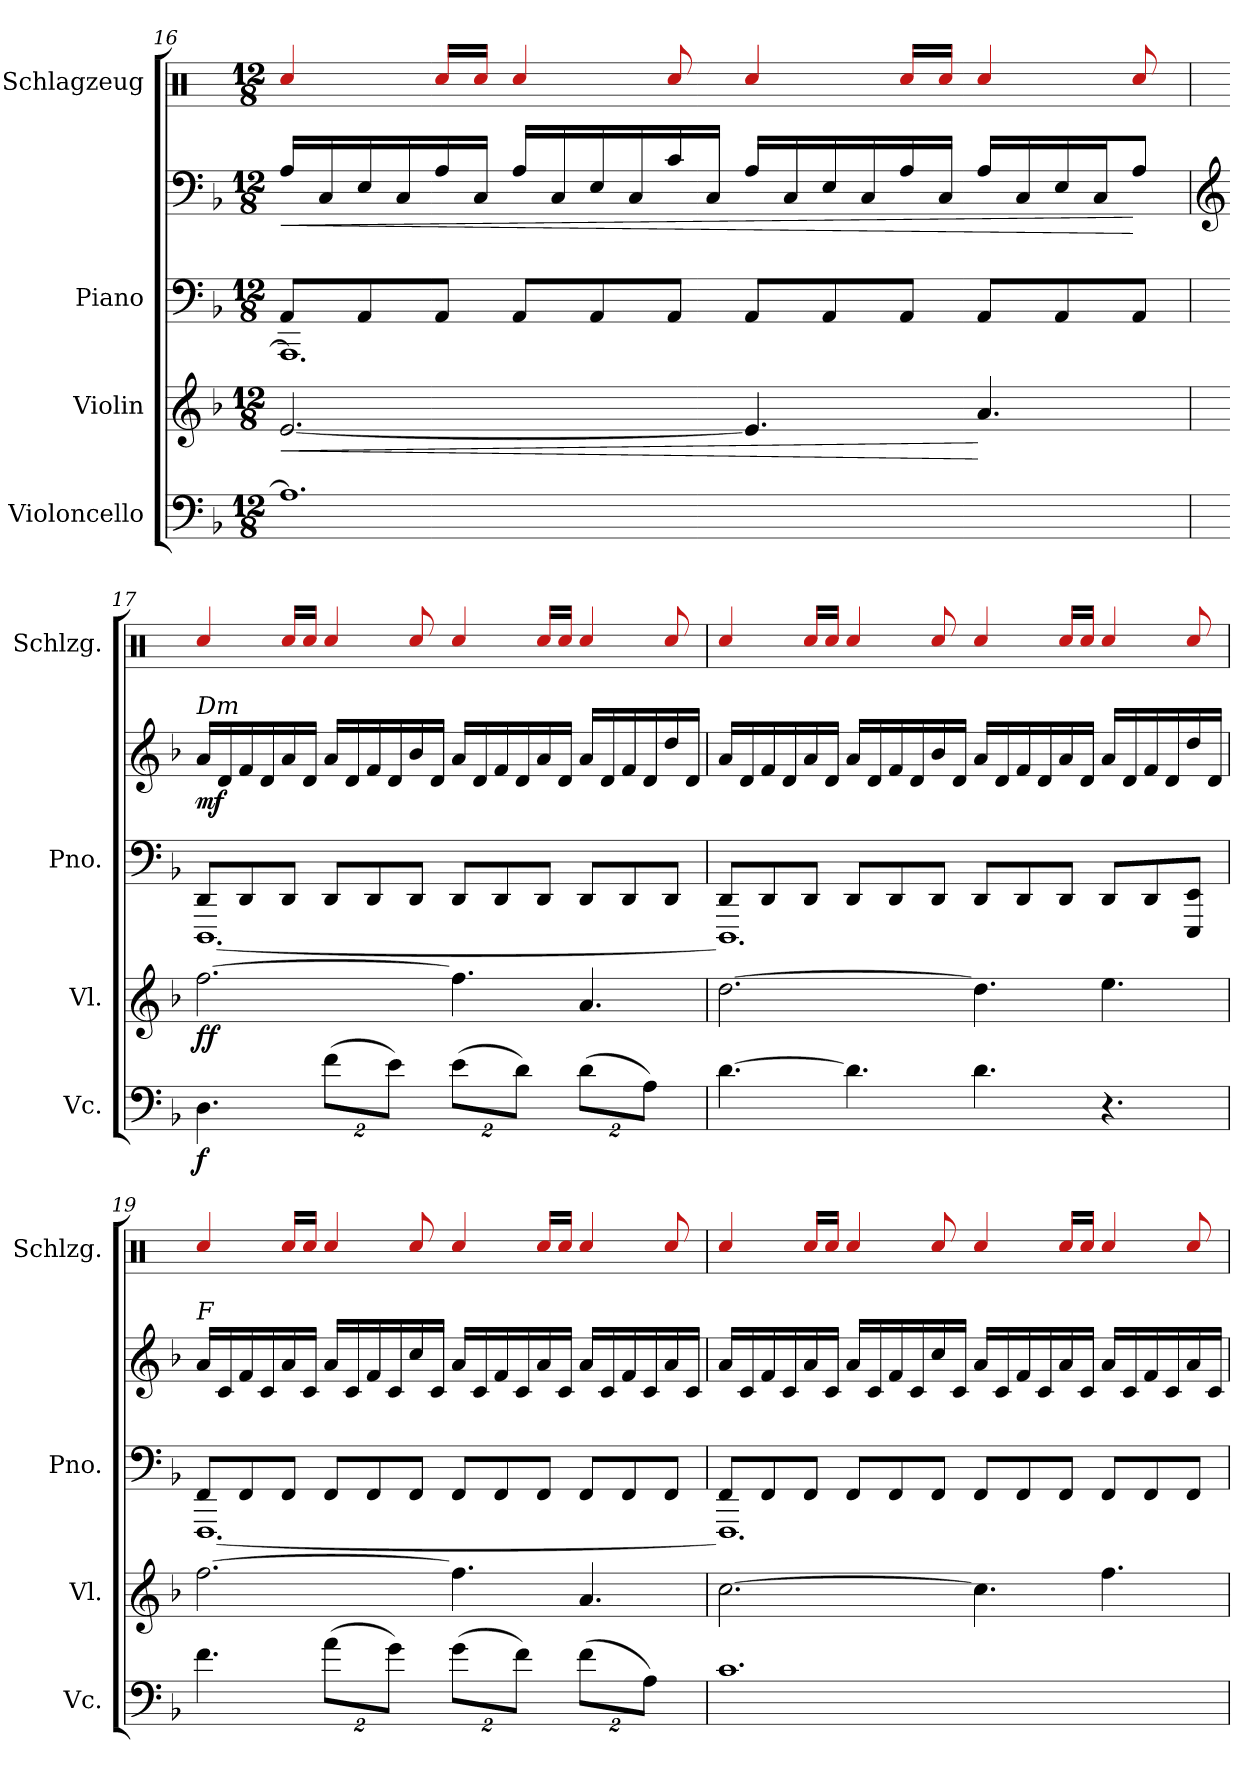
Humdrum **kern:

**kern	**dynam	**kern	**dynam	**kern	**kern	**dynam	**kern
*part4	*part4	*part3	*part3	*part2	*part2	*part2	*part1
*staff5	*staff5	*staff4	*staff4	*staff3	*staff2	*staff2/3	*staff1
*I"Violoncello	*	*I"Violin	*	*I"Piano	*	*	*I"Schlagzeug
*I'Vc.	*	*I'Vl.	*	*I'Pno.	*	*	*I'Schlzg.
!!LO:PB:g=z
*clefF4	*	*clefG2	*	*clefF4	*clefF4	*	*clefX
*k[b-]	*	*k[b-]	*	*k[b-]	*k[b-]	*	*k[]
*M12/8	*	*M12/8	*	*M12/8	*M12/8	*	*M12/8
=16	=16	=16	=16	=16	=16	=16	=16
!	!	!	!LO:HP:b	!	!	!LO:HP:b	!
*	*	*	*	*^	*	*	*
1.A]	.	[2.e/	<	8AA/L	1.AAA]	16A/LL	<	4cc/
.	.	.	.	.	.	16C/	.	.
.	.	.	.	8AA/	.	16E/	.	.
.	.	.	.	.	.	16C/	.	.
.	.	.	.	8AA/J	.	16A/	.	16cc/LL
.	.	.	.	.	.	16C/JJ	.	16cc/JJ
.	.	.	.	8AA/L	.	16A/LL	.	4cc/
.	.	.	.	.	.	16C/	.	.
.	.	.	.	8AA/	.	16E/	.	.
.	.	.	.	.	.	16C/	.	.
.	.	.	.	8AA/J	.	16c/	.	8cc/
.	.	.	.	.	.	16C/JJ	.	.
.	.	4.e/]	.	8AA/L	.	16A/LL	.	4cc/
.	.	.	.	.	.	16C/	.	.
.	.	.	.	8AA/	.	16E/	.	.
.	.	.	.	.	.	16C/	.	.
.	.	.	.	8AA/J	.	16A/	.	16cc/LL
.	.	.	.	.	.	16C/JJ	.	16cc/JJ
.	.	4.a/	[	8AA/L	.	16A/LL	.	4cc/
.	.	.	.	.	.	16C/	.	.
.	.	.	.	8AA/	.	16E/	.	.
.	.	.	.	.	.	16C/J	.	.
.	.	.	.	8AA/J	.	8A/J	[	8cc/
=17	=17	=17	=17	=17	=17	=17	=17	=17
*	*	*	*	*	*	*clefG2	*	*
!	!	!	!	!	!	!LO:TX:a:i:t=Dm	!	!
!	!LO:DY:b	!	!LO:DY:b	!	!	!	!LO:DY:b	!
4.D\	f	[2.ff\	ff	8DD/L	[1.DDD	16a/LL	mf	4cc/
.	.	.	.	.	.	16d/	.	.
.	.	.	.	8DD/	.	16f/	.	.
.	.	.	.	.	.	16d/	.	.
.	.	.	.	8DD/J	.	16a/	.	16cc/LL
.	.	.	.	.	.	16d/JJ	.	16cc/JJ
*Xbrackettup	*	*	*	*	*	*	*	*
(>16%3f\L	.	.	.	8DD/L	.	16a/LL	.	4cc/
.	.	.	.	.	.	16d/	.	.
.	.	.	.	8DD/	.	16f/	.	.
16%3e\J)	.	.	.	.	.	16d/	.	.
.	.	.	.	8DD/J	.	16b-/	.	8cc/
.	.	.	.	.	.	16d/JJ	.	.
(>16%3e\L	.	4.ff\]	.	8DD/L	.	16a/LL	.	4cc/
.	.	.	.	.	.	16d/	.	.
.	.	.	.	8DD/	.	16f/	.	.
16%3d\J)	.	.	.	.	.	16d/	.	.
.	.	.	.	8DD/J	.	16a/	.	16cc/LL
.	.	.	.	.	.	16d/JJ	.	16cc/JJ
(>16%3d\L	.	4.a/	.	8DD/L	.	16a/LL	.	4cc/
.	.	.	.	.	.	16d/	.	.
.	.	.	.	8DD/	.	16f/	.	.
16%3A\J)	.	.	.	.	.	16d/	.	.
.	.	.	.	8DD/J	.	16dd/	.	8cc/
.	.	.	.	.	.	16d/JJ	.	.
=18	=18	=18	=18	=18	=18	=18	=18	=18
[4.d\	.	[2.dd\	.	8DD/L	1.DDD]	16a/LL	.	4cc/
.	.	.	.	.	.	16d/	.	.
.	.	.	.	8DD/	.	16f/	.	.
.	.	.	.	.	.	16d/	.	.
.	.	.	.	8DD/J	.	16a/	.	16cc/LL
.	.	.	.	.	.	16d/JJ	.	16cc/JJ
4.d\]	.	.	.	8DD/L	.	16a/LL	.	4cc/
.	.	.	.	.	.	16d/	.	.
.	.	.	.	8DD/	.	16f/	.	.
.	.	.	.	.	.	16d/	.	.
.	.	.	.	8DD/J	.	16b-/	.	8cc/
.	.	.	.	.	.	16d/JJ	.	.
4.d\	.	4.dd\]	.	8DD/L	.	16a/LL	.	4cc/
.	.	.	.	.	.	16d/	.	.
.	.	.	.	8DD/	.	16f/	.	.
.	.	.	.	.	.	16d/	.	.
.	.	.	.	8DD/J	.	16a/	.	16cc/LL
.	.	.	.	.	.	16d/JJ	.	16cc/JJ
4.r	.	4.ee\	.	8DD/L	.	16a/LL	.	4cc/
.	.	.	.	.	.	16d/	.	.
.	.	.	.	8DD/	.	16f/	.	.
.	.	.	.	.	.	16d/	.	.
.	.	.	.	8EEE/ 8EE/J	.	16dd/	.	8cc/
.	.	.	.	.	.	16d/JJ	.	.
!!LO:LB:g=z
=19	=19	=19	=19	=19	=19	=19	=19	=19
!	!	!	!	!	!	!LO:TX:a:i:t=F	!	!
4.f\	.	[2.ff\	.	8FF/L	[1.FFF	16a/LL	.	4cc/
.	.	.	.	.	.	16c/	.	.
.	.	.	.	8FF/	.	16f/	.	.
.	.	.	.	.	.	16c/	.	.
.	.	.	.	8FF/J	.	16a/	.	16cc/LL
.	.	.	.	.	.	16c/JJ	.	16cc/JJ
(>16%3a\L	.	.	.	8FF/L	.	16a/LL	.	4cc/
.	.	.	.	.	.	16c/	.	.
.	.	.	.	8FF/	.	16f/	.	.
16%3g\J)	.	.	.	.	.	16c/	.	.
.	.	.	.	8FF/J	.	16cc/	.	8cc/
.	.	.	.	.	.	16c/JJ	.	.
(>16%3g\L	.	4.ff\]	.	8FF/L	.	16a/LL	.	4cc/
.	.	.	.	.	.	16c/	.	.
.	.	.	.	8FF/	.	16f/	.	.
16%3f\J)	.	.	.	.	.	16c/	.	.
.	.	.	.	8FF/J	.	16a/	.	16cc/LL
.	.	.	.	.	.	16c/JJ	.	16cc/JJ
(>16%3f\L	.	4.a/	.	8FF/L	.	16a/LL	.	4cc/
.	.	.	.	.	.	16c/	.	.
.	.	.	.	8FF/	.	16f/	.	.
16%3A\J)	.	.	.	.	.	16c/	.	.
.	.	.	.	8FF/J	.	16a/	.	8cc/
.	.	.	.	.	.	16c/JJ	.	.
=20	=20	=20	=20	=20	=20	=20	=20	=20
1.c	.	[2.cc\	.	8FF/L	1.FFF]	16a/LL	.	4cc/
.	.	.	.	.	.	16c/	.	.
.	.	.	.	8FF/	.	16f/	.	.
.	.	.	.	.	.	16c/	.	.
.	.	.	.	8FF/J	.	16a/	.	16cc/LL
.	.	.	.	.	.	16c/JJ	.	16cc/JJ
.	.	.	.	8FF/L	.	16a/LL	.	4cc/
.	.	.	.	.	.	16c/	.	.
.	.	.	.	8FF/	.	16f/	.	.
.	.	.	.	.	.	16c/	.	.
.	.	.	.	8FF/J	.	16cc/	.	8cc/
.	.	.	.	.	.	16c/JJ	.	.
.	.	4.cc\]	.	8FF/L	.	16a/LL	.	4cc/
.	.	.	.	.	.	16c/	.	.
.	.	.	.	8FF/	.	16f/	.	.
.	.	.	.	.	.	16c/	.	.
.	.	.	.	8FF/J	.	16a/	.	16cc/LL
.	.	.	.	.	.	16c/JJ	.	16cc/JJ
.	.	4.ff\	.	8FF/L	.	16a/LL	.	4cc/
.	.	.	.	.	.	16c/	.	.
.	.	.	.	8FF/	.	16f/	.	.
.	.	.	.	.	.	16c/	.	.
.	.	.	.	8FF/J	.	16a/	.	8cc/
.	.	.	.	.	.	16c/JJ	.	.
*	*	*	*	*v	*v	*	*	*
=	=	=	=	=	=	=	=
*-	*-	*-	*-	*-	*-	*-	*-
